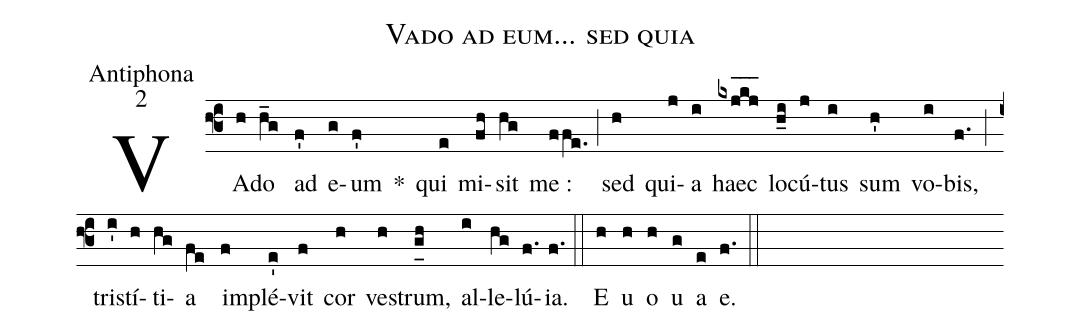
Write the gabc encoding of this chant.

name:Vado ad eum... sed quia;
office-part:Antiphona;
mode:2;
%%
(f3) VA(h)do(h_g) ad(f') e(g)um(f') *() qui(e) mi(fh)sit(hg) me :(ffe.) (;) sed(h) qui(j)a(i) haec(kxj_[hl:1]k_[hl:1]j_[hl:1]) lo(h_i)cú(j)tus(i) sum(h') vo(i)bis,(f.) (;) tri(i')stí(h)ti(hg)a(fe) im(f)plé(e')vit(f) cor(h) ve(h)strum,(g_[uh:l]h) al(i)le(hg)lú(f.){ia}.(f.) (::) <eu>E(h) u(h) o(h) u(g) a(e) e.</eu>(f.) (::)
